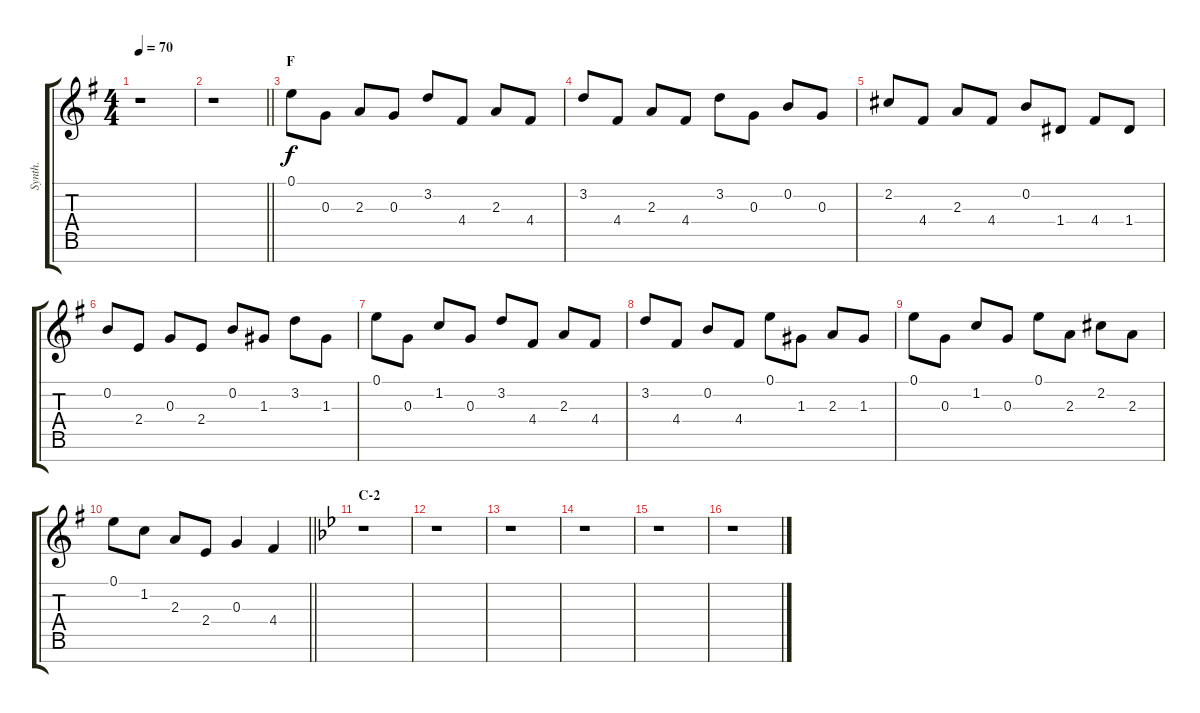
\track ("Synth." "Synth.") {instrument rockorgan}
\staff {score tabs}
\tuning (E5 B4 G4 D4 A3 E3 B2) {hide}
\ts (4 4)
\tempo 70
\clef g2
\ks g
r.1{dy f} |
\barLineRight lightlight
r.1 |
\section ("" "F")
0.1.8 0.3.8 2.3.8 0.3.8 3.2.8 4.4.8 2.3.8 4.4.8 |
3.2.8 4.4.8 2.3.8 4.4.8 3.2.8 0.3.8 0.2.8 0.3.8 |
2.2.8 4.4.8 2.3.8 4.4.8 0.2.8 1.4.8 4.4.8 1.4.8 |
0.2.8 2.4.8 0.3.8 2.4.8 0.2.8 1.3.8 3.2.8 1.3.8 |
0.1.8 0.3.8 1.2.8 0.3.8 3.2.8 4.4.8 2.3.8 4.4.8 |
3.2.8 4.4.8 0.2.8 4.4.8 0.1.8 1.3.8 2.3.8 1.3.8 |
0.1.8 0.3.8 1.2.8 0.3.8 0.1.8 2.3.8 2.2.8 2.3.8 |
\barLineRight lightlight
0.1.8 1.2.8 2.3.8 2.4.8 0.3.4 4.4.4 |
\section ("" "C-2")
\ks bb
r.1 |
r.1 |
r.1 |
r.1 |
r.1 |
r.1
